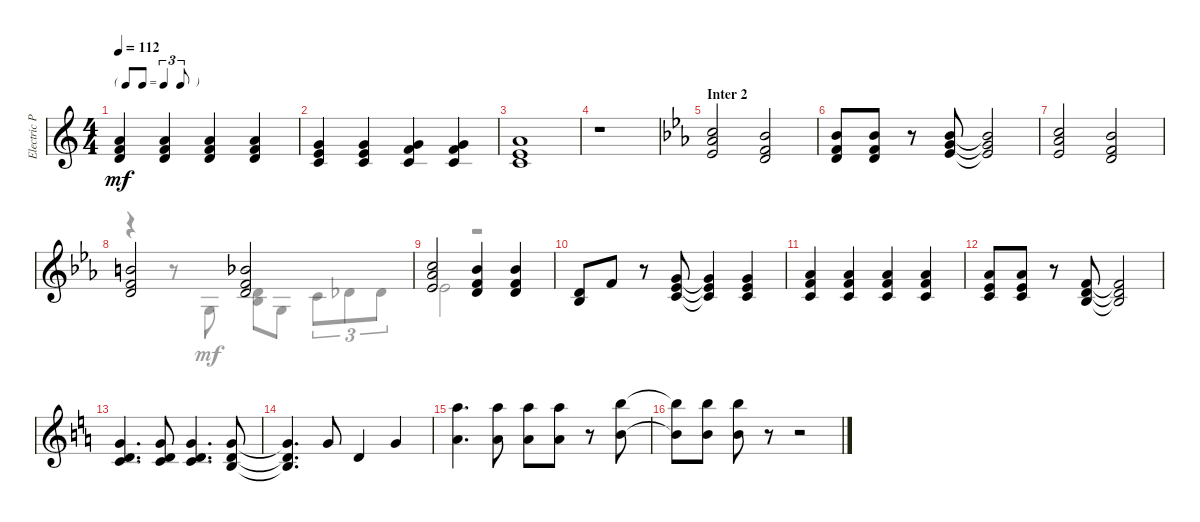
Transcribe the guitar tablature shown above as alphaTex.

\track ("Electric Piano (Staff 1)" "Electric P") {instrument electricgrandpiano}
\staff {score}
\tuning (E4 B3 G3 D3 A2 E2 B1) {hide}
\voice
\ts (4 4)
\tf triplet8th
\tempo 112
\clef g2
\ks c
(5.1 6.2 7.3).4{dy mf} (5.1 6.2 7.3).4 (5.1 6.2 7.3).4 (5.1 6.2 7.3).4 |
(0.1 1.2 12.3).4 (3.1 5.2 5.3).4 (1.1 1.2 12.3).4 (1.1 1.2 12.3).4 |
(5.1 5.2 5.3).1 |
r.1 |
\section ("" "Inter 2")
\ks eb
(8.1 9.2 8.3).2 (1.1 3.2 15.3).2 |
(1.1 3.2 15.3).8 (1.1 3.2 15.3).8 r.8 (6.1 8.2 8.3).8 (6.1{t} 8.2{t} 8.3{t}).2 |
(4.1 4.2 17.3).2 (6.1 6.2 7.3).2 |
(1.1 3.2 16.3).2 (6.1 6.2 7.3).2 |
(8.1 9.2 8.3).2 (6.1 6.2 7.3).4 (6.1 6.2 7.3).4 |
(3.2 3.3).8 1.1.8 r.8 (3.1 4.2 5.3).8 (3.1{t} 4.2{t} 5.3{t}).4 (3.1 4.2 5.3).4 |
(4.1 6.2 5.3).4 (4.1 6.2 5.3).4 (4.1 6.2 5.3).4 (4.1 6.2 5.3).4 |
(4.1 4.2 5.3).8 (4.1 4.2 5.3).8 r.8 (1.1 3.2 3.3).8 (1.1{t} 3.2{t} 3.3{t}).2 |
\ks c
(3.1 3.2 5.3).4{d} (3.1 3.2 5.3).8 (3.1 3.2 5.3).4{d} (3.1 3.2 4.3).8 |
(3.1{t} 3.2{t} 4.3{t}).4{d} 3.1.8 3.2.4 3.1.4 |
(5.1 22.2).4{d} (5.1 22.2).8 (5.1 22.2).8 (5.1 22.2).8 r.8 (19.1 12.2).8 |
(19.1{t} 12.2{t}).8 (19.1 12.2).8 (19.1 12.2).8 r.8 r.2
\voice
\clef g2
\ottava regular
\simile none
\ks c
|
|
|
|
\ks eb
|
|
|
r.4 r.8 0.3.8 (3.2 3.3).8 0.3.8 1.2.8{tu (3 2)} 2.2.8{tu (3 2)} 2.2.8{tu (3 2)} |
4.2.2 r.2 |
|
|
|
\ks c
|
|
|
